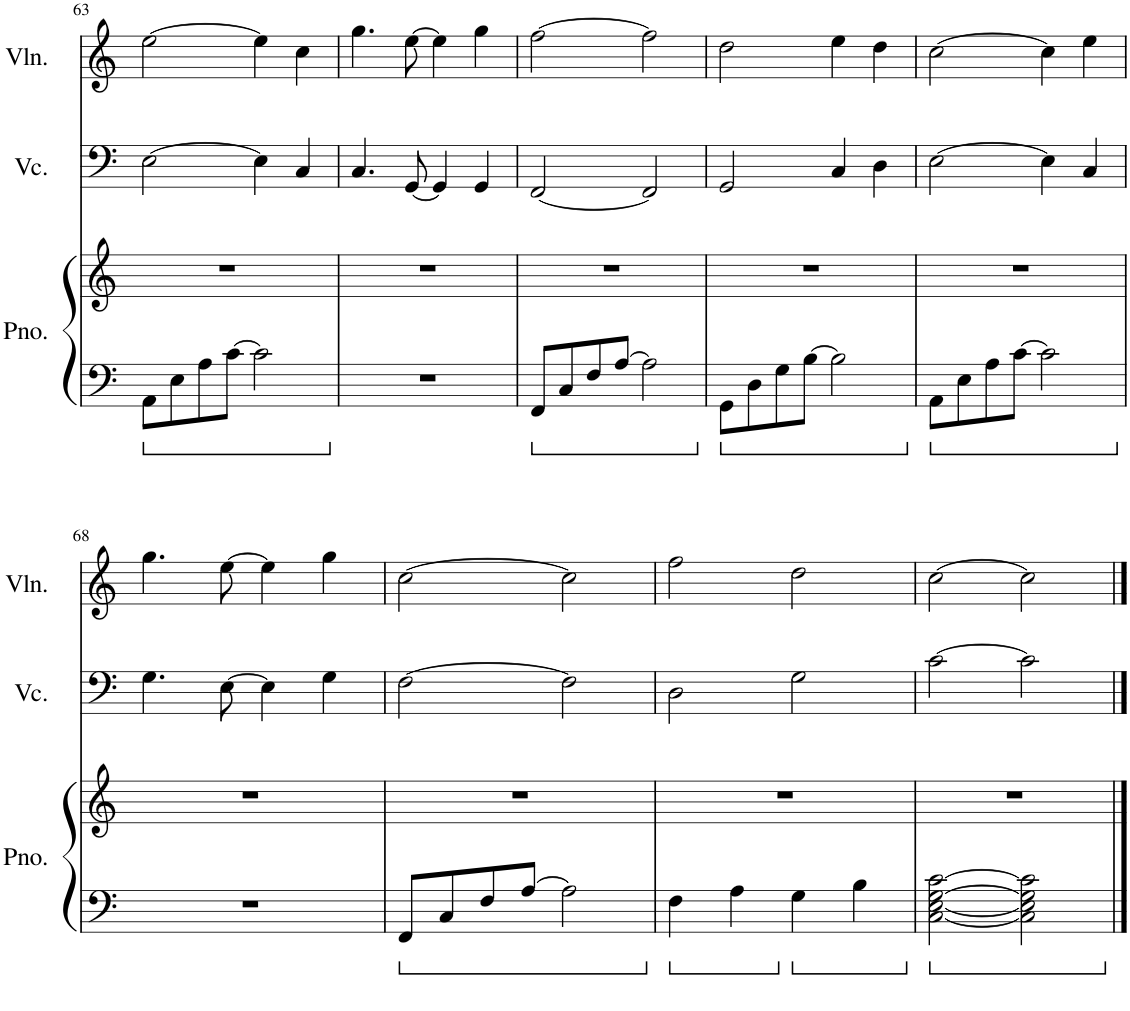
**kern	**kern	**kern	**kern
*part3	*part3	*part2	*part1
*staff4	*staff3	*staff2	*staff1
*I"Piano	*	*I"Violoncello	*I"Violin
*I'Pno.	*	*I'Vc.	*I'Vln.
!!LO:PB:g=z
*clefF4	*clefG2	*clefF4	*clefG2
*k[]	*k[]	*k[]	*k[]
*M4/4	*M4/4	*M4/4	*M4/4
=63	=63	=63	=63
8AA\L	1r	[2E\	[2ee\
8E\	.	.	.
8A\	.	.	.
[8c\J	.	.	.
2c\]	.	4E\]	4ee\]
.	.	4C/	4cc\
=64	=64	=64	=64
1r	1r	4.C/	4.gg\
.	.	[8GG/	[8ee\
.	.	4GG/]	4ee\]
.	.	4GG/	4gg\
=65	=65	=65	=65
8FF/L	1r	[2FF/	[2ff\
8C/	.	.	.
8F/	.	.	.
[8A/J	.	.	.
2A\]	.	2FF/]	2ff\]
=66	=66	=66	=66
8GG\L	1r	2GG/	2dd\
8D\	.	.	.
8G\	.	.	.
[8B\J	.	.	.
2B\]	.	4C/	4ee\
.	.	4D\	4dd\
=67	=67	=67	=67
8AA\L	1r	[2E\	[2cc\
8E\	.	.	.
8A\	.	.	.
[8c\J	.	.	.
2c\]	.	4E\]	4cc\]
.	.	4C/	4ee\
!!LO:LB:g=z
=68	=68	=68	=68
1r	1r	4.G\	4.gg\
.	.	[8E\	[8ee\
.	.	4E\]	4ee\]
.	.	4G\	4gg\
=69	=69	=69	=69
8FF/L	1r	[2F\	[2cc\
8C/	.	.	.
8F/	.	.	.
[8A/J	.	.	.
2A\]	.	2F\]	2cc\]
=70	=70	=70	=70
4F\	1r	2D\	2ff\
4A\	.	.	.
4G\	.	2G\	2dd\
4B\	.	.	.
=71	=71	=71	=71
[2C\ [2E\ [2G\ [2c\	1r	[2c\	[2cc\
2C\] 2E\] 2G\] 2c\]	.	2c\]	2cc\]
==	==	==	==
*-	*-	*-	*-
